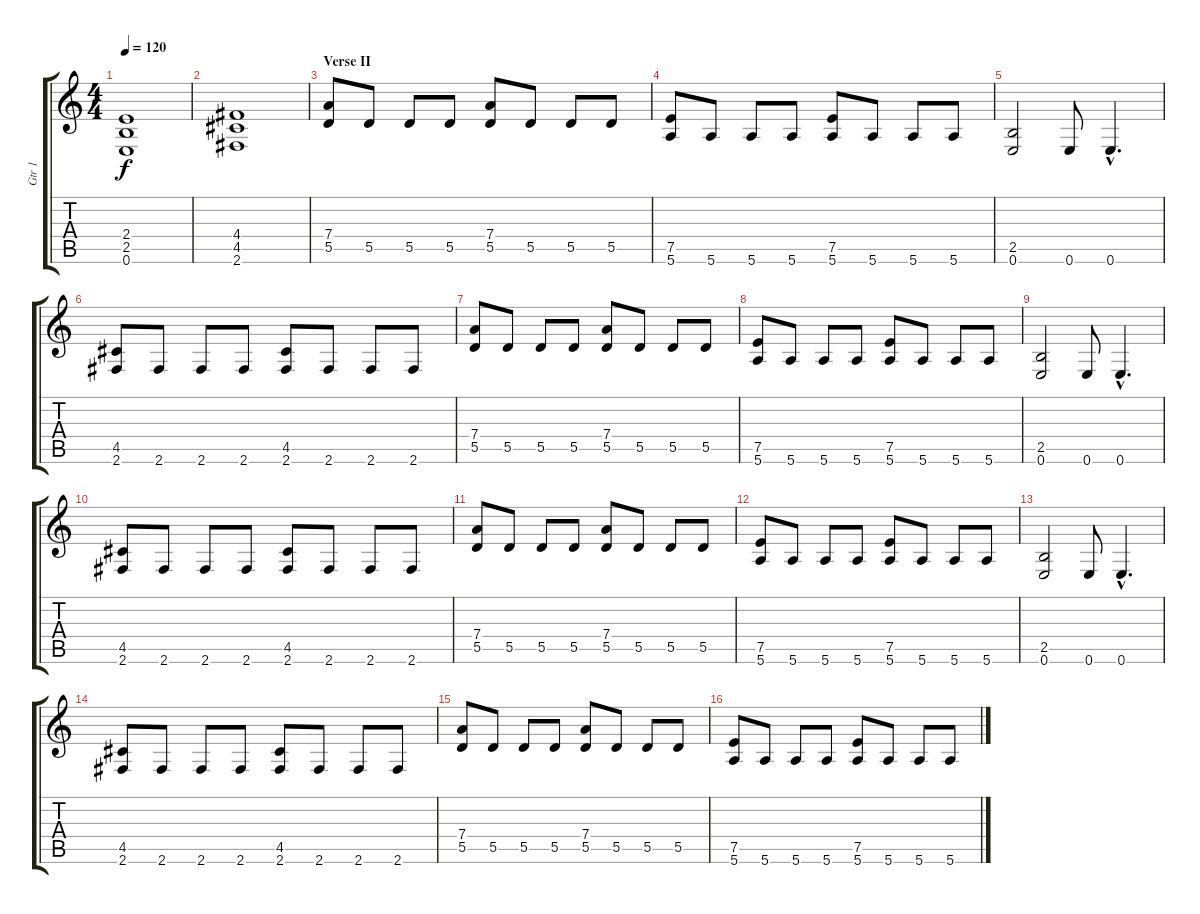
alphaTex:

\track ("Gtr 1" "Gtr 1") {instrument overdrivenguitar}
\staff {score tabs}
\tuning (E4 B3 G3 D3 A2 E2) {hide}
\ts (4 4)
\tempo 120
\clef g2
\ks c
(2.4 2.5 0.6).1{dy f} |
(4.4 4.5 2.6).1 |
\section ("" "Verse II")
(7.4 5.5).8 5.5.8 5.5.8 5.5.8 (7.4 5.5).8 5.5.8 5.5.8 5.5.8 |
(7.5 5.6).8 5.6.8 5.6.8 5.6.8 (7.5 5.6).8 5.6.8 5.6.8 5.6.8 |
(2.5 0.6).2 0.6.8 0.6{hac}.4{d} |
(4.5 2.6).8 2.6.8 2.6.8 2.6.8 (4.5 2.6).8 2.6.8 2.6.8 2.6.8 |
(7.4 5.5).8 5.5.8 5.5.8 5.5.8 (7.4 5.5).8 5.5.8 5.5.8 5.5.8 |
(7.5 5.6).8 5.6.8 5.6.8 5.6.8 (7.5 5.6).8 5.6.8 5.6.8 5.6.8 |
(2.5 0.6).2 0.6.8 0.6{hac}.4{d} |
(4.5 2.6).8 2.6.8 2.6.8 2.6.8 (4.5 2.6).8 2.6.8 2.6.8 2.6.8 |
(7.4 5.5).8 5.5.8 5.5.8 5.5.8 (7.4 5.5).8 5.5.8 5.5.8 5.5.8 |
(7.5 5.6).8 5.6.8 5.6.8 5.6.8 (7.5 5.6).8 5.6.8 5.6.8 5.6.8 |
(2.5 0.6).2 0.6.8 0.6{hac}.4{d} |
(4.5 2.6).8 2.6.8 2.6.8 2.6.8 (4.5 2.6).8 2.6.8 2.6.8 2.6.8 |
(7.4 5.5).8 5.5.8 5.5.8 5.5.8 (7.4 5.5).8 5.5.8 5.5.8 5.5.8 |
(7.5 5.6).8 5.6.8 5.6.8 5.6.8 (7.5 5.6).8 5.6.8 5.6.8 5.6.8
